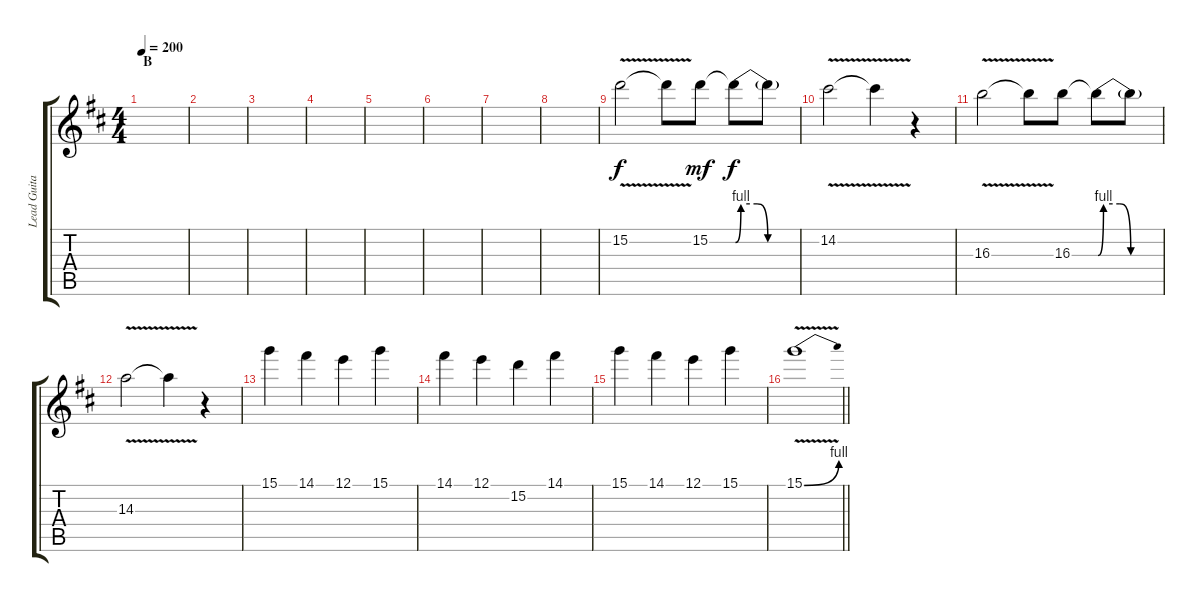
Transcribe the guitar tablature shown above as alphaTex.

\track ("Lead Guitar(Left ch.)" "Lead Guita") {instrument distortionguitar}
\staff {score tabs}
\tuning (E4 B3 G3 D3 A2 E2) {hide}
\ts (4 4)
\section ("" "B")
\tempo 200
\clef g2
\ks d
|
|
|
|
|
|
|
|
15.2{v}.2 15.2{v t}.8 15.2.8{dy mf} 15.2{be (custom 0 0 5 4 20 4 30 0 60 0) t}.8{dy f} 15.2{t}.8 |
14.2{v}.2 14.2{t}.4 r.4 |
16.3{v}.2 16.3{t}.8 16.3.8 16.3{be (custom 0 0 5 4 20 4 30 0 60 0) t}.8 16.3{t}.8 |
14.3{v}.2 14.3{t}.4 r.4 |
15.1.4 14.1.4 12.1.4 15.1.4 |
14.1.4 12.1.4 15.2.4 14.1.4 |
15.1.4 14.1.4 12.1.4 15.1.4 |
\barLineRight lightlight
15.1{be (bend 0 0 60 4) v}.1
